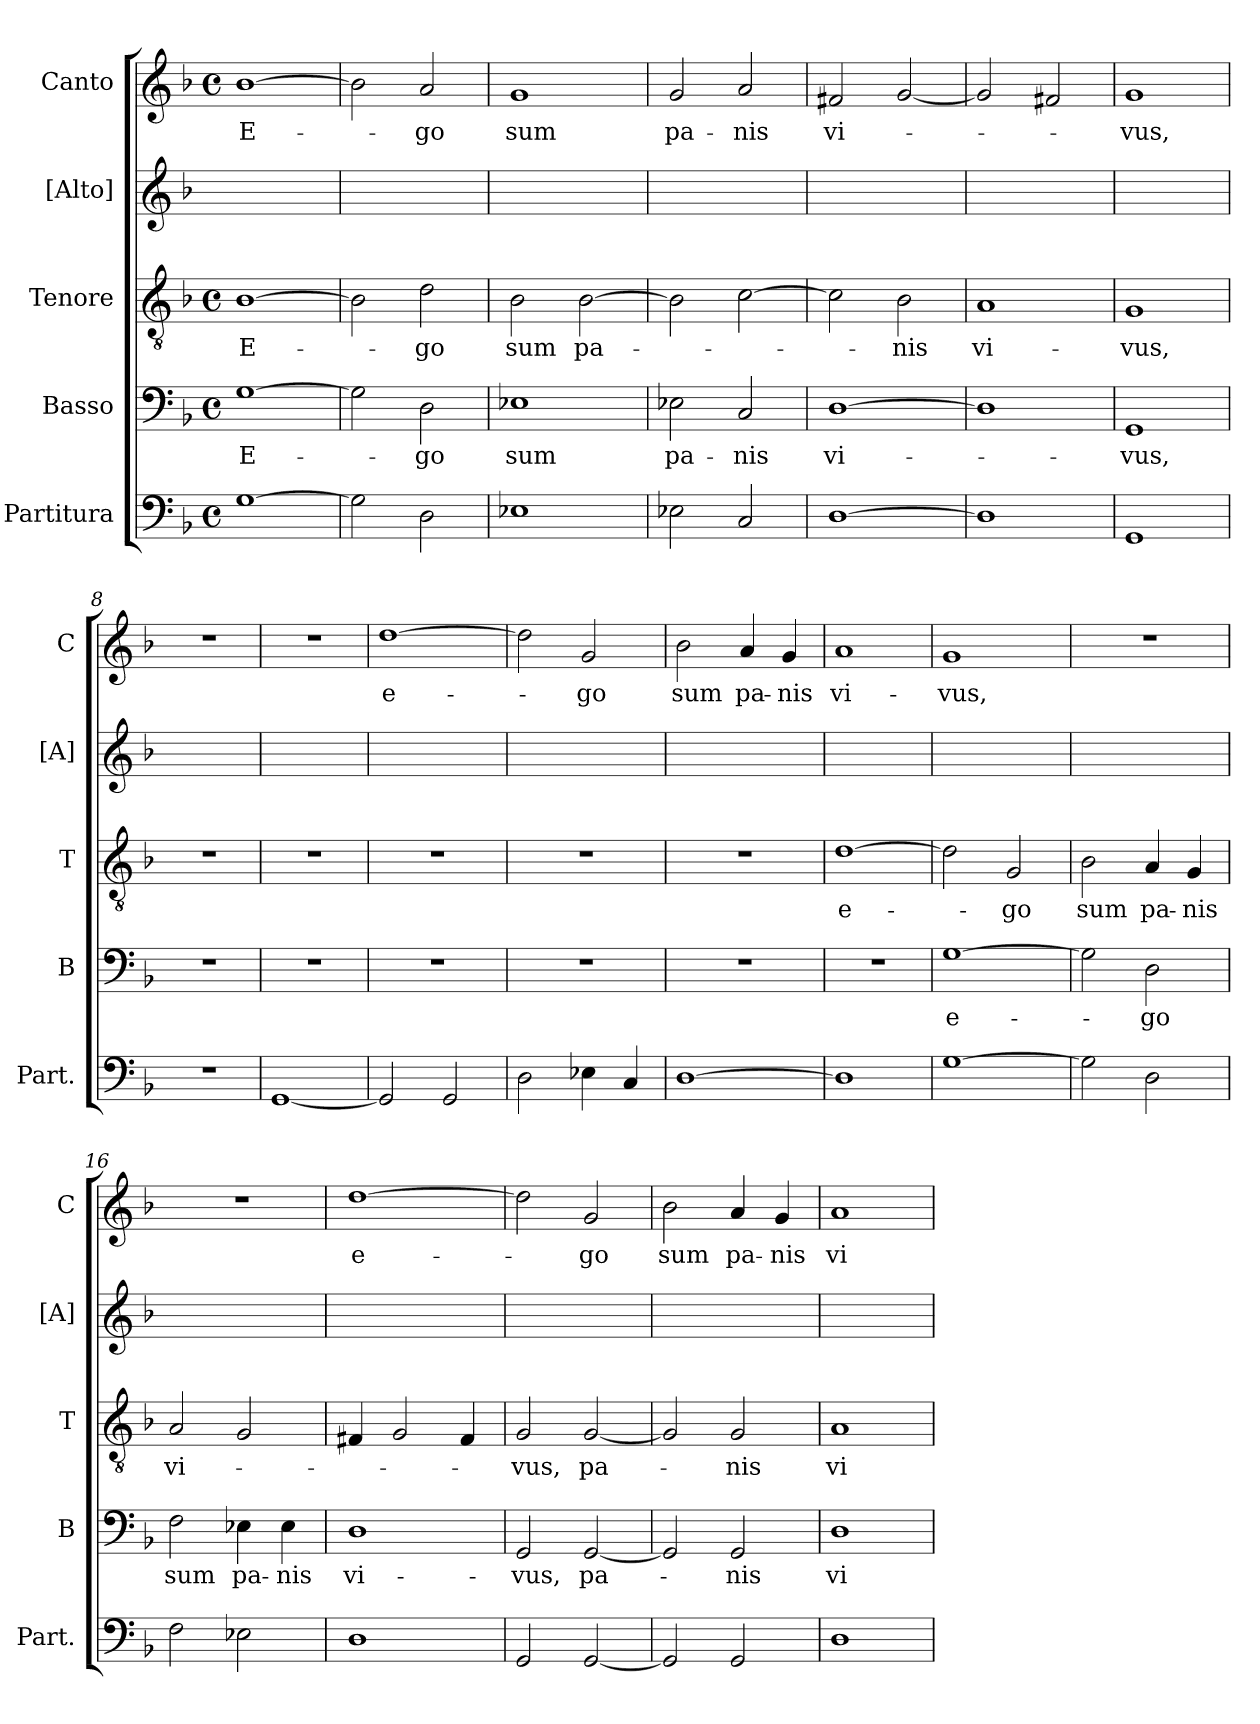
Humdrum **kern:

**kern	**kern	**text	**kern	**text	**kern	**kern	**text
*part5	*part4	*part4	*part3	*part3	*part2	*part1	*part1
*staff5	*staff4	*staff4	*staff3	*staff3	*staff2	*staff1	*staff1
*I"Partitura	*I"Basso	*	*I"Tenore	*	*I"[Alto]	*I"Canto	*
*I'Part.	*I'B	*	*I'T	*	*I'[A]	*I'C	*
*clefF4	*clefF4	*	*clefGv2	*	*clefG2	*clefG2	*
*k[b-]	*k[b-]	*	*k[b-]	*	*k[b-]	*k[b-]	*
*F:	*F:	*	*F:	*	*F:	*F:	*
*M4/4	*M4/4	*	*M4/4	*	*	*M4/4	*
*met(c)	*met(c)	*	*met(c)	*	*	*met(c)	*
=1	=1	=1	=1	=1	=1	=1	=1
[1G	[1G	E-	[1B-	E-	1ryy	[1b-	E-
=2	=2	=2	=2	=2	=2	=2	=2
2G\]	2G\]	.	2B-\]	.	1ryy	2b-\]	.
2D\	2D\	-go	2d\	-go	.	2a/	-go
=3	=3	=3	=3	=3	=3	=3	=3
1E-X	1E-X	sum	2B-\	sum	1ryy	1g	sum
.	.	.	[2B-\	pa-	.	.	.
=4	=4	=4	=4	=4	=4	=4	=4
2E-X\	2E-X\	pa-	2B-\]	.	1ryy	2g/	pa-
2C>/	2C/	-nis	[2c\	.	.	2a/	-nis
=5	=5	=5	=5	=5	=5	=5	=5
[1D	[1D	vi-	2c\]	.	1ryy	2f#X/	vi-
.	.	.	2B-\	-nis	.	[2g/	.
=6	=6	=6	=6	=6	=6	=6	=6
1D]	1D]	.	1A	vi-	1ryy	2g/]	.
.	.	.	.	.	.	2f#X/	.
=7	=7	=7	=7	=7	=7	=7	=7
1GG	1GG	-vus,	1G	-vus,	1ryy	1g	-vus,
=8	=8	=8	=8	=8	=8	=8	=8
1r	1r	.	1r	.	1ryy	1r	.
=9	=9	=9	=9	=9	=9	=9	=9
[1GG	1r	.	1r	.	1ryy	1r	.
=10	=10	=10	=10	=10	=10	=10	=10
2GG/]	1r	.	1r	.	1ryy	[1dd	e-
2GG/	.	.	.	.	.	.	.
=11	=11	=11	=11	=11	=11	=11	=11
2D\	1r	.	1r	.	1ryy	2dd\]	.
4E-X\	.	.	.	.	.	2g/	-go
4C/	.	.	.	.	.	.	.
=12	=12	=12	=12	=12	=12	=12	=12
[1D	1r	.	1r	.	1ryy	2b-\	sum
.	.	.	.	.	.	4a/	pa-
.	.	.	.	.	.	4g/	-nis
=13	=13	=13	=13	=13	=13	=13	=13
1D]	1r	.	[1d	e-	1ryy	1a	vi-
=14	=14	=14	=14	=14	=14	=14	=14
[1G	[1G	e-	2d\]	.	1ryy	1g	-vus,
.	.	.	2G/	-go	.	.	.
=15	=15	=15	=15	=15	=15	=15	=15
2G\]	2G\]	.	2B-\	sum	1ryy	1r	.
2D\	2D\	-go	4A/	pa-	.	.	.
.	.	.	4G/	-nis	.	.	.
=16	=16	=16	=16	=16	=16	=16	=16
2F\	2F\	sum	2A/	vi-	1ryy	1r	.
2E-X>\	4E-X\	pa-	2G/	.	.	.	.
.	4E-\	-nis	.	.	.	.	.
=17	=17	=17	=17	=17	=17	=17	=17
1D	1D	vi-	4F#X/	.	1ryy	[1dd	e-
.	.	.	2G/	.	.	.	.
.	.	.	4F#/	.	.	.	.
=18	=18	=18	=18	=18	=18	=18	=18
2GG/	2GG/	-vus,	2G/	-vus,	1ryy	2dd\]	.
[2GG/	[2GG/	pa-	[2G/	pa-	.	2g/	-go
=19	=19	=19	=19	=19	=19	=19	=19
2GG/]	2GG/]	.	2G/]	.	1ryy	2b-\	sum
2GG/	2GG/	-nis	2G/	-nis	.	4a/	pa-
.	.	.	.	.	.	4g/	-nis
=20	=20	=20	=20	=20	=20	=20	=20
1D	1D	vi-	1A	vi-	1ryy	1a	vi-
=	=	=	=	=	=	=	=
*-	*-	*-	*-	*-	*-	*-	*-
